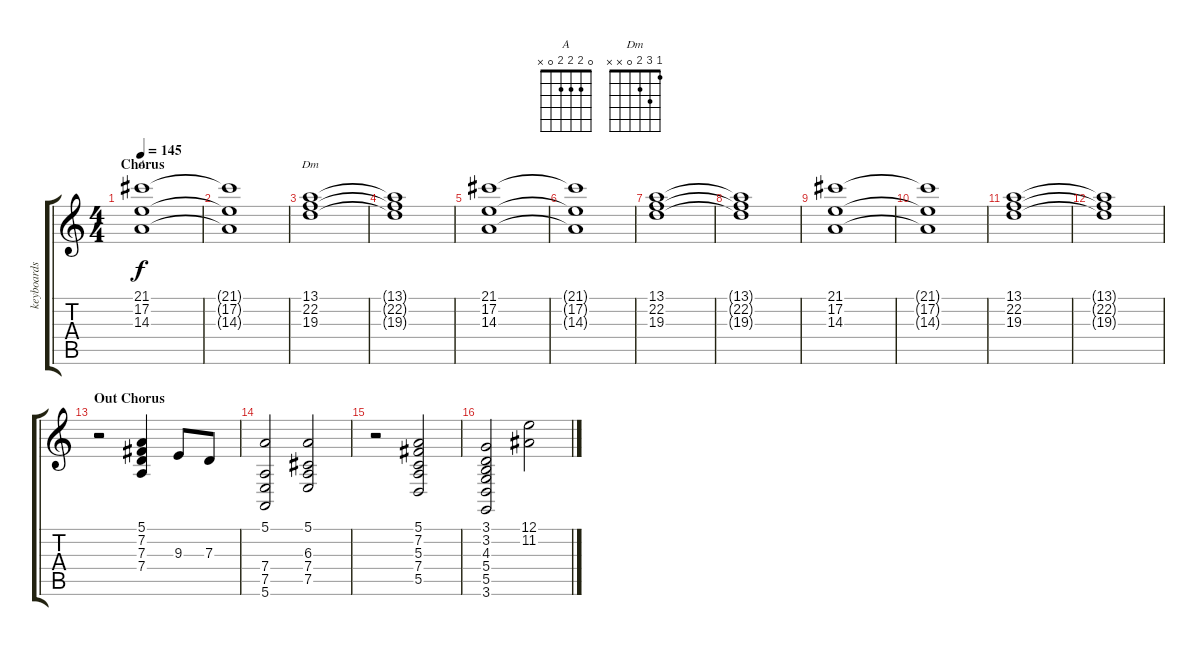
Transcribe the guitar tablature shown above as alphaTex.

\track ("keyboards" "keyboards") {instrument drawbarorgan}
\staff {score tabs}
\tuning (E4 B3 G3 D3 A2 E2) {hide}
\chord ("A" 0 2 2 2 0 x)
\chord ("Dm" 1 3 2 0 x x)
\ts (4 4)
\section ("" "Chorus")
\tempo 145
\clef g2
\ks c
(21.1 17.2 14.3).1{ch "A" dy f volume 9 instrument drawbarorgan} |
(21.1{t} 17.2{t} 14.3{t}).1 |
(13.1 22.2 19.3).1{ch "Dm"} |
(13.1{t} 22.2{t} 19.3{t}).1 |
(21.1 17.2 14.3).1{volume 9 instrument drawbarorgan} |
(21.1{t} 17.2{t} 14.3{t}).1 |
(13.1 22.2 19.3).1 |
(13.1{t} 22.2{t} 19.3{t}).1 |
(21.1 17.2 14.3).1 |
(21.1{t} 17.2{t} 14.3{t}).1 |
(13.1 22.2 19.3).1 |
(13.1{t} 22.2{t} 19.3{t}).1 |
\section ("" "Out Chorus")
r.2{volume 16 instrument acousticgrandpiano} (5.1 7.2 7.3 7.4).4 9.3.8 7.3.8 |
(5.1 7.4 7.5 5.6).2 (5.1 6.3 7.4 7.5).2 |
r.2 (5.1 7.2 5.3 7.4 5.5).2 |
(3.1 3.2 4.3 5.4 5.5 3.6).2 (12.1 11.2).2
